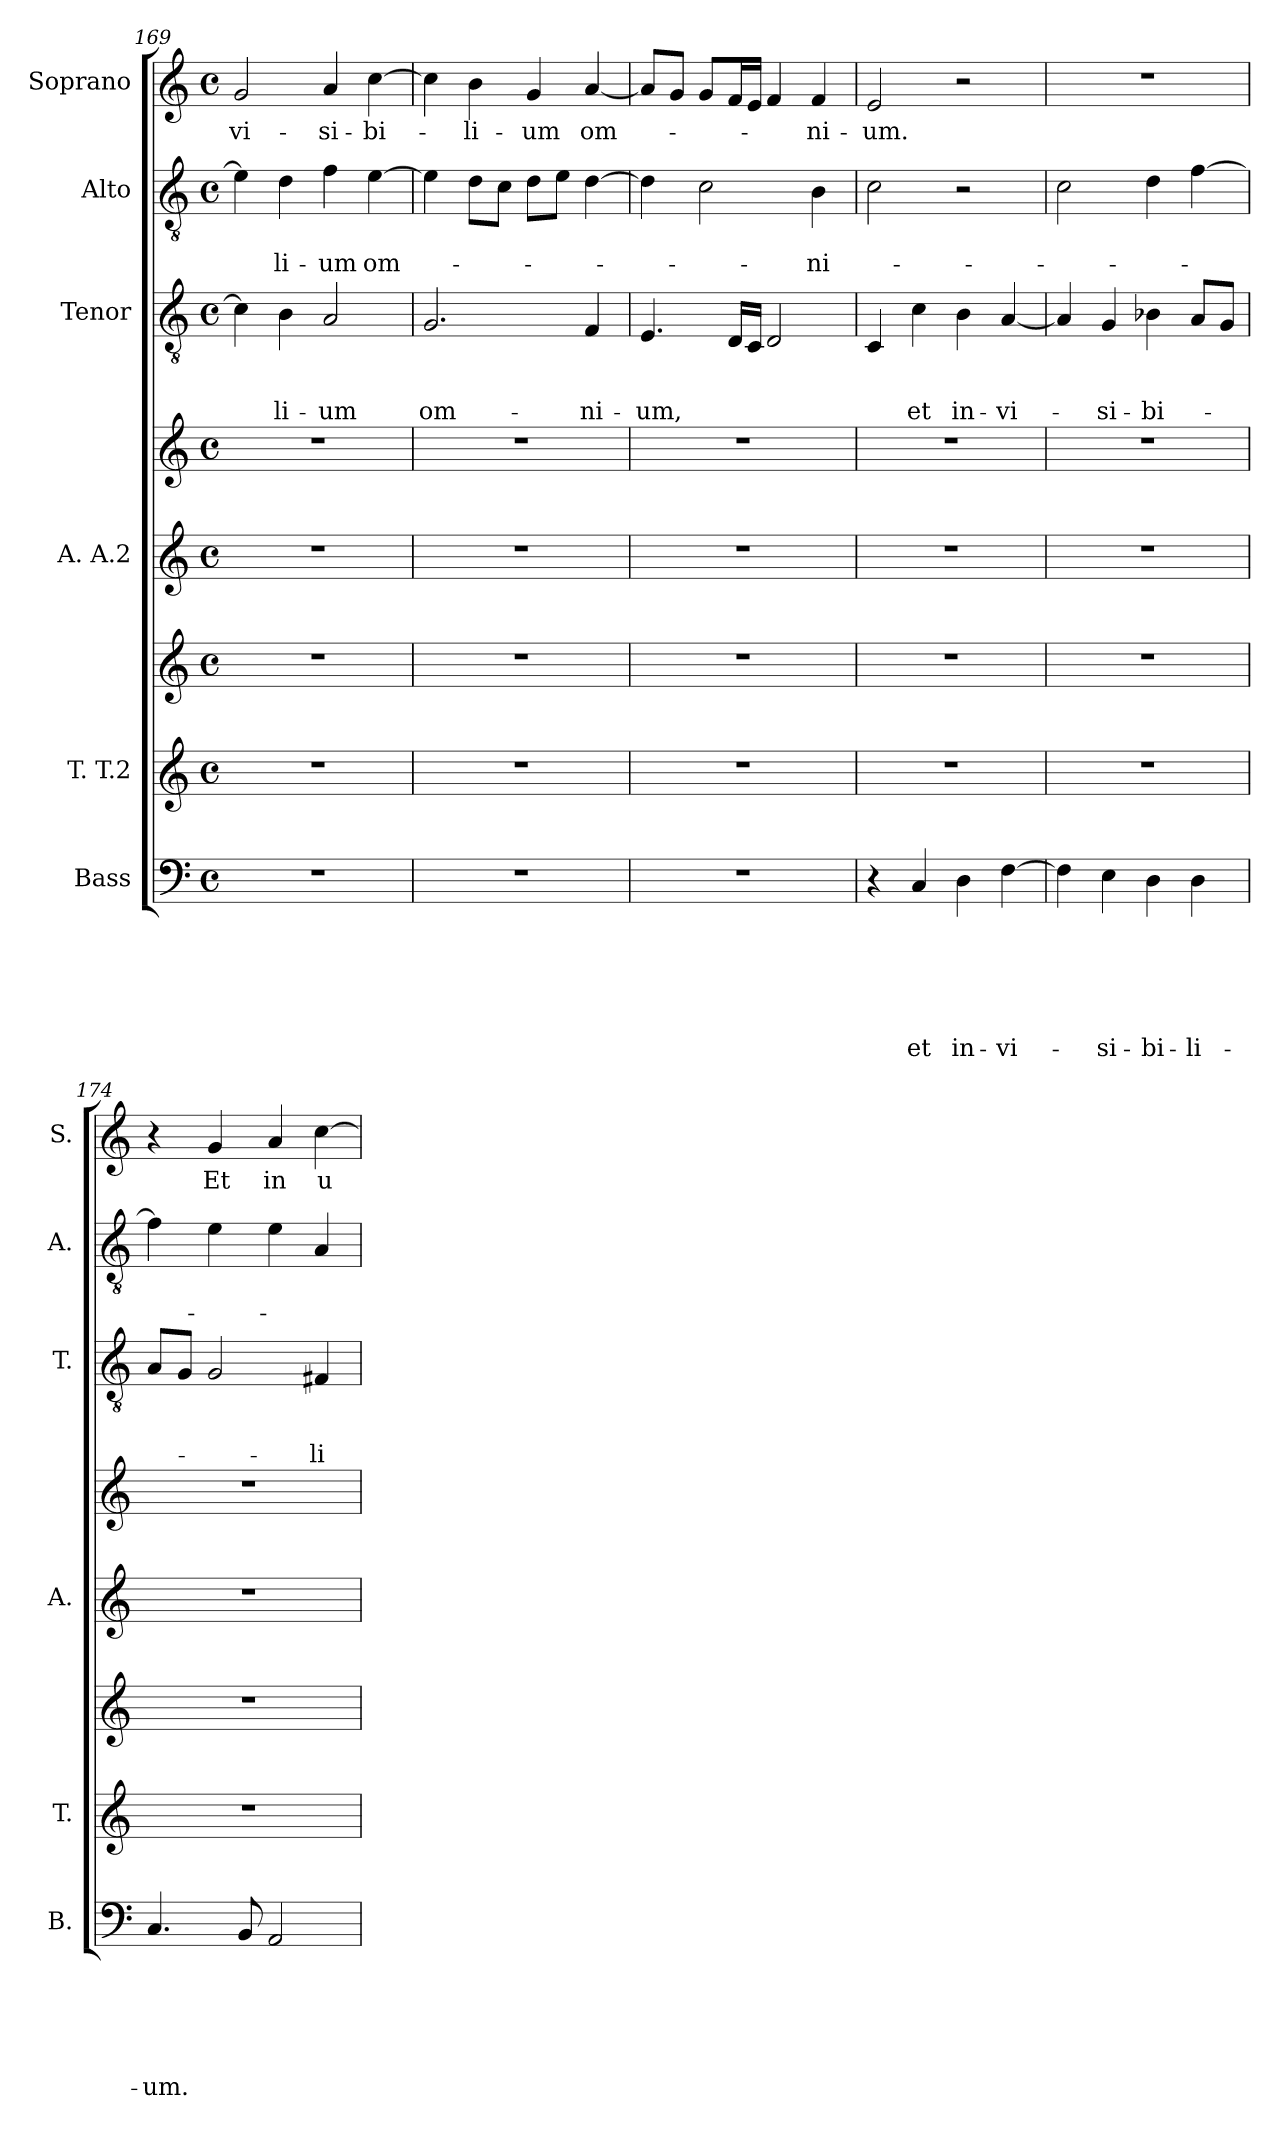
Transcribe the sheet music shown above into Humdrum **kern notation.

**kern	**text	**text	**text	**text	**text	**text	**kern	**kern	**kern	**kern	**kern	**text	**text	**text	**kern	**text	**text	**kern	**text
*part6	*part6	*part6	*part6	*part6	*part6	*part6	*part5	*part5	*part4	*part4	*part3	*part3	*part3	*part3	*part2	*part2	*part2	*part1	*part1
*staff8	*staff8	*staff8	*staff8	*staff8	*staff8	*staff8	*staff7	*staff6	*staff5	*staff4	*staff3	*staff3	*staff3	*staff3	*staff2	*staff2	*staff2	*staff1	*staff1
*I"Bass	*	*	*	*	*	*	*I"T. T.2	*	*I"A. A.2	*	*I"Tenor	*	*	*	*I"Alto	*	*	*I"Soprano	*
*I'B.	*	*	*	*	*	*	*I'T.	*	*I'A.	*	*I'T.	*	*	*	*I'A.	*	*	*I'S.	*
*clefF4	*	*	*	*	*	*	*clefG2	*clefG2	*clefG2	*clefG2	*clefGv2	*	*	*	*clefGv2	*	*	*clefG2	*
*k[]	*	*	*	*	*	*	*k[]	*k[]	*k[]	*k[]	*k[]	*	*	*	*k[]	*	*	*k[]	*
*C:	*	*	*	*	*	*	*C:	*C:	*C:	*C:	*C:	*	*	*	*C:	*	*	*C:	*
*M4/4	*	*	*	*	*	*	*M4/4	*M4/4	*M4/4	*M4/4	*M4/4	*	*	*	*M4/4	*	*	*M4/4	*
*met(c)	*	*	*	*	*	*	*met(c)	*met(c)	*met(c)	*met(c)	*met(c)	*	*	*	*met(c)	*	*	*met(c)	*
=169	=169	=169	=169	=169	=169	=169	=169	=169	=169	=169	=169	=169	=169	=169	=169	=169	=169	=169	=169
!	!	!	!	!	!	!	!	!	!	!	!	!	!	!	!	!	!	!	!LO:LY:b
1r	.	.	.	.	.	.	1r	1r	1r	1r	4c\]	.	.	.	4e\]	.	.	2g/	vi-
!	!	!	!	!	!	!	!	!	!	!	!	!	!	!LO:LY:b	!	!	!LO:LY:b	!	!
.	.	.	.	.	.	.	.	.	.	.	4B\	.	.	-li-	4d\	.	-li-	.	.
!	!	!	!	!	!	!	!	!	!	!	!	!	!	!LO:LY:b	!	!	!LO:LY:b	!	!LO:LY:b
.	.	.	.	.	.	.	.	.	.	.	2A/	.	.	-um	4f\	.	-um	4a/	-si-
!	!	!	!	!	!	!	!	!	!	!	!	!	!	!	!	!	!LO:LY:b	!	!LO:LY:b
.	.	.	.	.	.	.	.	.	.	.	.	.	.	.	[>4e\	.	om-	[>4cc\	-bi-
!!LO:PB:g=z
=170	=170	=170	=170	=170	=170	=170	=170	=170	=170	=170	=170	=170	=170	=170	=170	=170	=170	=170	=170
!	!	!	!	!	!	!	!	!	!	!	!	!	!	!LO:LY:b	!	!	!	!	!
1r	.	.	.	.	.	.	1r	1r	1r	1r	2.G/	.	.	om-	4e\]	.	.	4cc\]	.
!	!	!	!	!	!	!	!	!	!	!	!	!	!	!	!	!	!	!	!LO:LY:b
.	.	.	.	.	.	.	.	.	.	.	.	.	.	.	8d\L	.	.	4b\	-li-
.	.	.	.	.	.	.	.	.	.	.	.	.	.	.	8c\J	.	.	.	.
!	!	!	!	!	!	!	!	!	!	!	!	!	!	!	!	!	!	!	!LO:LY:b
.	.	.	.	.	.	.	.	.	.	.	.	.	.	.	8d\L	.	.	4g/	-um
.	.	.	.	.	.	.	.	.	.	.	.	.	.	.	8e\J	.	.	.	.
!	!	!	!	!	!	!	!	!	!	!	!	!	!	!LO:LY:b	!	!	!	!	!LO:LY:b
.	.	.	.	.	.	.	.	.	.	.	4F/	.	.	-ni-	[>4d\	.	.	[<4a/	om-
=171	=171	=171	=171	=171	=171	=171	=171	=171	=171	=171	=171	=171	=171	=171	=171	=171	=171	=171	=171
!	!	!	!	!	!	!	!	!	!	!	!	!	!	!LO:LY:b	!	!	!	!	!
1r	.	.	.	.	.	.	1r	1r	1r	1r	4.E/	.	.	-um,	4d\]	.	.	8a/L]	.
.	.	.	.	.	.	.	.	.	.	.	.	.	.	.	.	.	.	8g/J	.
.	.	.	.	.	.	.	.	.	.	.	.	.	.	.	2c\	.	.	8g/L	.
.	.	.	.	.	.	.	.	.	.	.	16D/LL	.	.	.	.	.	.	16f/L	.
.	.	.	.	.	.	.	.	.	.	.	16C/JJ	.	.	.	.	.	.	16e/JJ	.
.	.	.	.	.	.	.	.	.	.	.	2D/	.	.	.	.	.	.	4f/	.
!	!	!	!	!	!	!	!	!	!	!	!	!	!	!	!	!	!LO:LY:b	!	!LO:LY:b
.	.	.	.	.	.	.	.	.	.	.	.	.	.	.	4B\	.	-ni-	4f/	-ni-
=172	=172	=172	=172	=172	=172	=172	=172	=172	=172	=172	=172	=172	=172	=172	=172	=172	=172	=172	=172
!	!	!	!	!	!	!	!	!	!	!	!	!	!	!	!	!	!	!	!LO:LY:b
4r	.	.	.	.	.	.	1r	1r	1r	1r	4C/	.	.	.	2c\	.	.	2e/	-um.
!	!	!	!	!	!	!LO:LY:b	!	!	!	!	!	!	!	!LO:LY:b	!	!	!	!	!
4C/	.	.	.	.	.	et	.	.	.	.	4c\	.	.	et	.	.	.	.	.
!	!	!	!	!	!	!LO:LY:b	!	!	!	!	!	!	!	!LO:LY:b	!	!	!	!	!
4D\	.	.	.	.	.	in-	.	.	.	.	4B\	.	.	in-	2r	.	.	2r	.
!	!	!	!	!	!	!LO:LY:b	!	!	!	!	!	!	!	!LO:LY:b	!	!	!	!	!
[>4F\	.	.	.	.	.	-vi-	.	.	.	.	[<4A/	.	.	-vi-	.	.	.	.	.
=173	=173	=173	=173	=173	=173	=173	=173	=173	=173	=173	=173	=173	=173	=173	=173	=173	=173	=173	=173
4F\]	.	.	.	.	.	.	1r	1r	1r	1r	4A/]	.	.	.	2c\	.	.	1r	.
!	!	!	!	!	!	!LO:LY:b	!	!	!	!	!	!	!	!LO:LY:b	!	!	!	!	!
4E\	.	.	.	.	.	-si-	.	.	.	.	4G/	.	.	-si-	.	.	.	.	.
!	!	!	!	!	!	!LO:LY:b	!	!	!	!	!	!	!	!LO:LY:b	!	!	!	!	!
4D\	.	.	.	.	.	-bi-	.	.	.	.	4B-X\	.	.	-bi-	4d\	.	.	.	.
!	!	!	!	!	!	!LO:LY:b	!	!	!	!	!	!	!	!	!	!	!	!	!
4D\	.	.	.	.	.	-li-	.	.	.	.	8A/L	.	.	.	[>4f\	.	.	.	.
.	.	.	.	.	.	.	.	.	.	.	8G/J	.	.	.	.	.	.	.	.
=174	=174	=174	=174	=174	=174	=174	=174	=174	=174	=174	=174	=174	=174	=174	=174	=174	=174	=174	=174
!	!	!	!	!	!	!LO:LY:b	!	!	!	!	!	!	!	!	!	!	!	!	!
4.C/	.	.	.	.	.	-um.	1r	1r	1r	1r	8A/L	.	.	.	4f\]	.	.	4r	.
.	.	.	.	.	.	.	.	.	.	.	8G/J	.	.	.	.	.	.	.	.
!	!	!	!	!	!	!	!	!	!	!	!	!	!	!	!	!	!	!	!LO:LY:b
.	.	.	.	.	.	.	.	.	.	.	2G/	.	.	.	4e\	.	.	4g/	Et
8BB/	.	.	.	.	.	.	.	.	.	.	.	.	.	.	.	.	.	.	.
!	!	!	!	!	!	!	!	!	!	!	!	!	!	!	!	!	!	!	!LO:LY:b
2AA/	.	.	.	.	.	.	.	.	.	.	.	.	.	.	4e\	.	.	4a/	in
!	!	!	!	!	!	!	!	!	!	!	!	!	!	!LO:LY:b	!	!	!	!	!LO:LY:b
.	.	.	.	.	.	.	.	.	.	.	4F#X/	.	.	-li-	4A/	.	.	[<4cc\	u-
=	=	=	=	=	=	=	=	=	=	=	=	=	=	=	=	=	=	=	=
*-	*-	*-	*-	*-	*-	*-	*-	*-	*-	*-	*-	*-	*-	*-	*-	*-	*-	*-	*-
